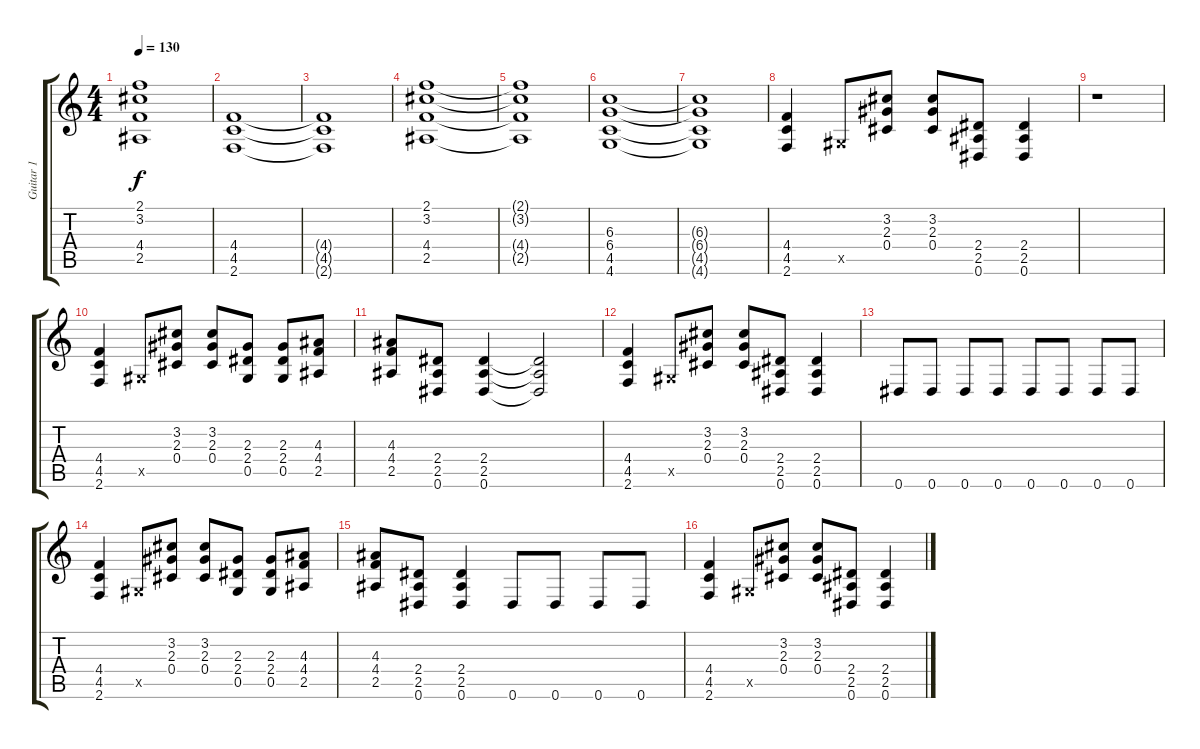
\track ("Guitar 1" "Guitar 1") {instrument overdrivenguitar}
\staff {score tabs}
\tuning (Eb4 Bb3 Gb3 Db3 Ab2 Eb2) {hide}
\ts (4 4)
\tempo 130
\clef g2
\ks c
(2.1{t} 3.2{t} 4.4{t} 2.5{t}).1{dy f} |
(4.4 4.5 2.6).1 |
(4.4{t} 4.5{t} 2.6{t}).1 |
(2.1 3.2 4.4 2.5).1 |
(2.1{t} 3.2{t} 4.4{t} 2.5{t}).1 |
(6.3 6.4 4.5 4.6).1 |
(6.3{t} 6.4{t} 4.5{t} 4.6{t}).1 |
(4.4 4.5 2.6).4 0.5{x}.8 (3.2 2.3 0.4).8 (3.2 2.3 0.4).8 (2.4 2.5 0.6).8 (2.4 2.5 0.6).4 |
r.1 |
(4.4 4.5 2.6).4 0.5{x}.8 (3.2 2.3 0.4).8 (3.2 2.3 0.4).8 (2.3 2.4 0.5).8 (2.3 2.4 0.5).8 (4.3 4.4 2.5).8 |
(4.3 4.4 2.5).8 (2.4 2.5 0.6).8 (2.4 2.5 0.6).4 (2.4{t} 2.5{t} 0.6{t}).2 |
(4.4 4.5 2.6).4 0.5{x}.8 (3.2 2.3 0.4).8 (3.2 2.3 0.4).8 (2.4 2.5 0.6).8 (2.4 2.5 0.6).4 |
0.6.8 0.6.8 0.6.8 0.6.8 0.6.8 0.6.8 0.6.8 0.6.8 |
(4.4 4.5 2.6).4 0.5{x}.8 (3.2 2.3 0.4).8 (3.2 2.3 0.4).8 (2.3 2.4 0.5).8 (2.3 2.4 0.5).8 (4.3 4.4 2.5).8 |
(4.3 4.4 2.5).8 (2.4 2.5 0.6).8 (2.4 2.5 0.6).4 0.6.8 0.6.8 0.6.8 0.6.8 |
(4.4 4.5 2.6).4 0.5{x}.8 (3.2 2.3 0.4).8 (3.2 2.3 0.4).8 (2.4 2.5 0.6).8 (2.4 2.5 0.6).4
